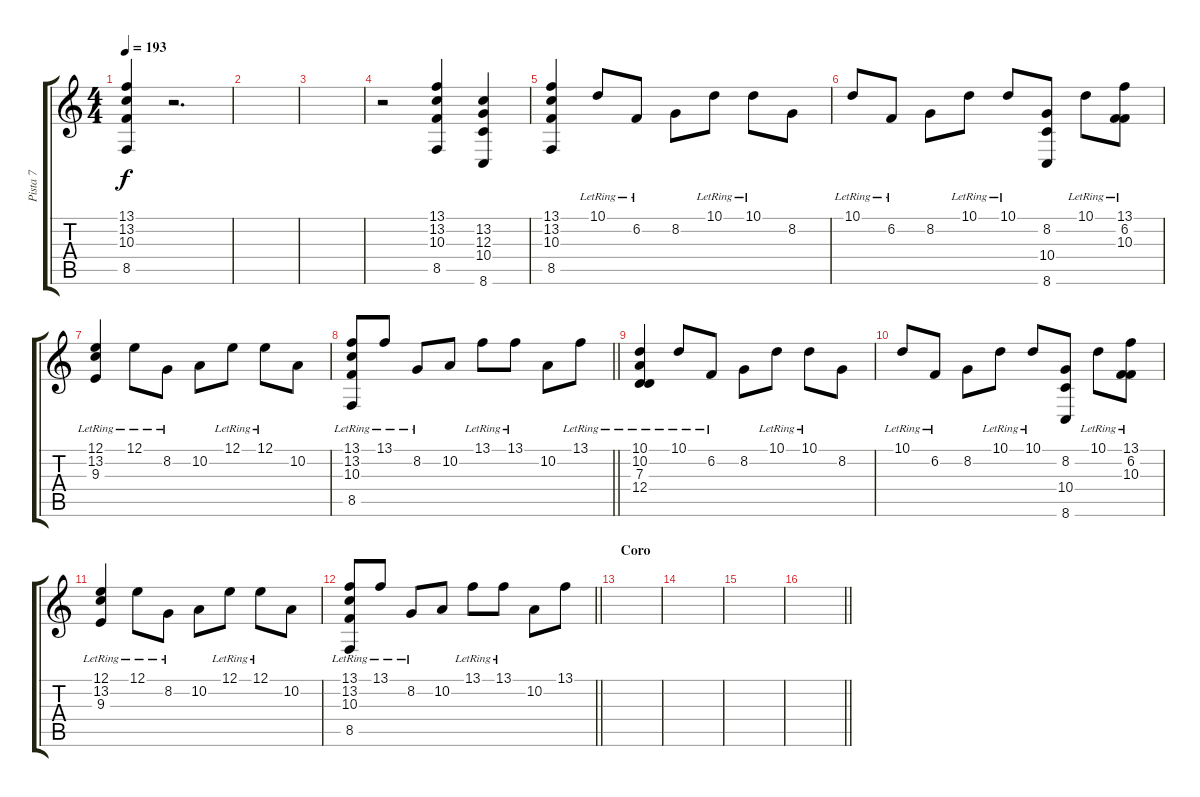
\track ("Pista 7" "Pista 7") {instrument tangoaccordion}
\staff {score tabs}
\tuning (E4 B3 G3 D3 A2 E2) {hide}
\ts (4 4)
\tempo 193
\clef g2
\ks c
(13.1 13.2 10.3 8.5).4{dy f} r.2{d} |
|
|
r.2 (13.1 13.2 10.3 8.5).4 (13.2 12.3 10.4 8.6).4 |
(13.1 13.2 10.3 8.5).4 10.1{lr}.8 6.2{lr}.8 8.2.8 10.1{lr}.8 10.1{lr}.8 8.2.8 |
10.1{lr}.8 6.2{lr}.8 8.2.8 10.1{lr}.8 10.1{lr}.8 (8.2 10.4 8.6).8 10.1{lr}.8 (13.1{lr} 6.2{lr} 10.3).8 |
(12.1{lr} 13.2 9.3).4 12.1{lr}.8 8.2{lr}.8 10.2.8 12.1{lr}.8 12.1{lr}.8 10.2.8 |
\barLineRight lightlight
(13.1{lr} 13.2 10.3 8.5).8 13.1{lr}.8 8.2{lr}.8 10.2.8 13.1{lr}.8 13.1{lr}.8 10.2.8 13.1{lr}.8 |
(10.1{lr} 10.2 7.3 12.4).4 10.1{lr}.8 6.2{lr}.8 8.2.8 10.1{lr}.8 10.1{lr}.8 8.2.8 |
10.1{lr}.8 6.2{lr}.8 8.2.8 10.1{lr}.8 10.1{lr}.8 (8.2 10.4 8.6).8 10.1{lr}.8 (13.1 6.2{lr} 10.3).8 |
(12.1{lr} 13.2 9.3).4 12.1{lr}.8 8.2{lr}.8 10.2.8 12.1{lr}.8 12.1{lr}.8 10.2.8 |
\barLineRight lightlight
(13.1{lr} 13.2 10.3 8.5).8 13.1{lr}.8 8.2{lr}.8 10.2.8 13.1{lr}.8 13.1{lr}.8 10.2.8 13.1.8 |
\section ("" "Coro")
|
|
|
\barLineRight lightlight
